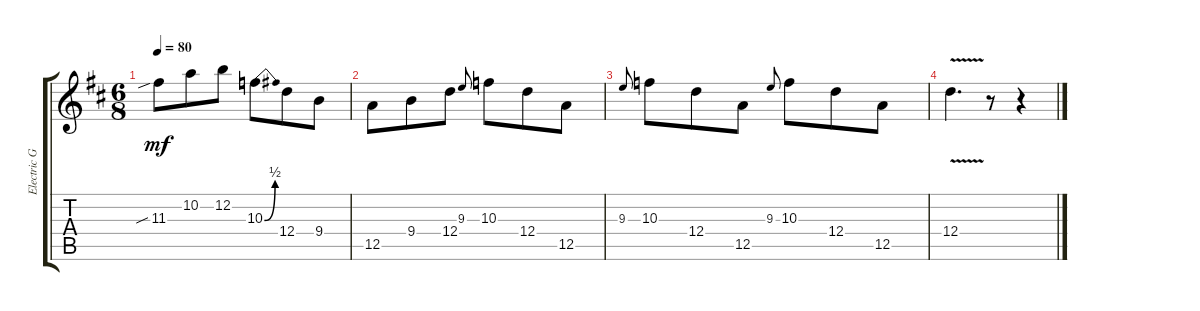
\track ("Electric Guitar" "Electric G") {instrument electricguitarclean}
\staff {score tabs}
\tuning (E4 B3 G3 D3 A2 E2) {hide}
\ts (6 8)
\tempo 80
\clef g2
\ks d
11.3{sib}.8{dy mf instrument electricguitarclean} 10.2.8 12.2.8 10.3{be (bend 0 0 60 2)}.8 12.4.8 9.4.8 |
12.5.8 9.4.8 12.4.8 9.3.8{gr onbeat} 10.3.8 12.4.8 12.5.8 |
9.3.8{gr onbeat} 10.3.8 12.4.8 12.5.8 9.3.8{gr onbeat} 10.3.8 12.4.8 12.5.8 |
12.4{v}.4{d} r.8 r.4
